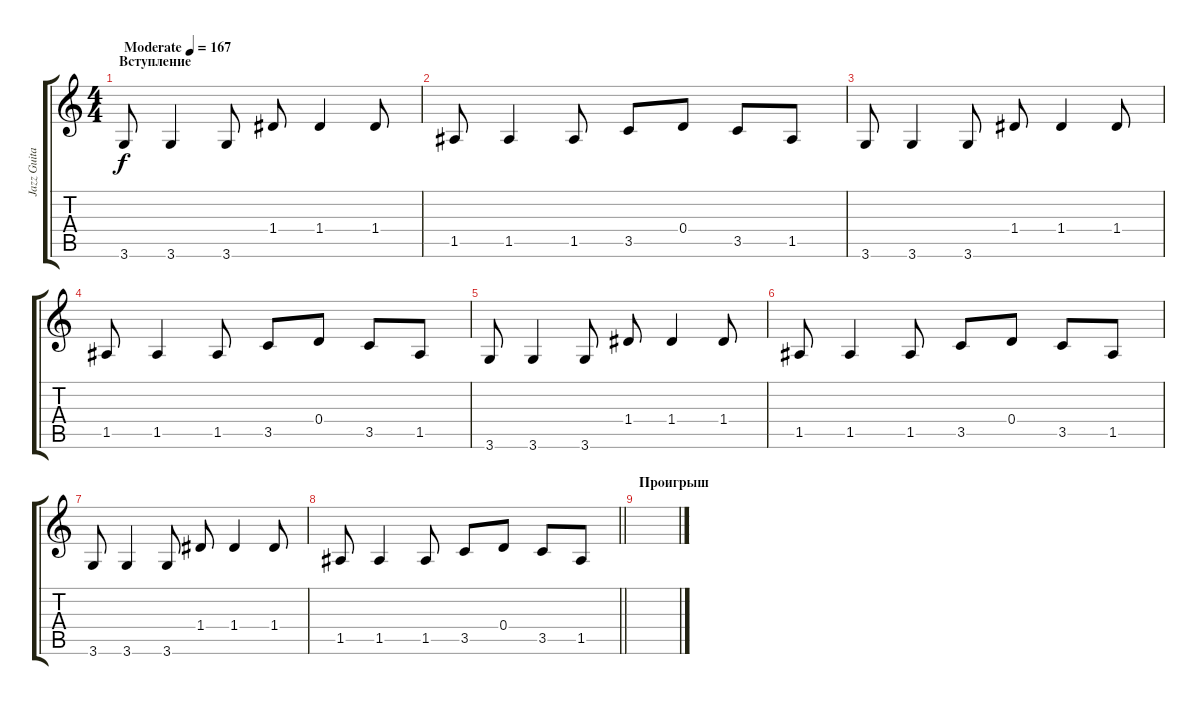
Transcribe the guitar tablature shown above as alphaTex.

\track ("Jazz Guitar" "Jazz Guita") {instrument electricguitarjazz}
\staff {score tabs}
\tuning (E4 B3 G3 D3 A2 E2) {hide}
\ts (4 4)
\section ("" "Вступление")
\tempo (167 "Moderate")
\clef g2
\ks c
3.6.8{dy f instrument electricguitarjazz} 3.6.4 3.6.8 1.4.8 1.4.4 1.4.8 |
1.5.8 1.5.4 1.5.8 3.5.8 0.4.8 3.5.8 1.5.8 |
3.6.8 3.6.4 3.6.8 1.4.8 1.4.4 1.4.8 |
1.5.8 1.5.4 1.5.8 3.5.8 0.4.8 3.5.8 1.5.8 |
3.6.8 3.6.4 3.6.8 1.4.8 1.4.4 1.4.8 |
1.5.8 1.5.4 1.5.8 3.5.8 0.4.8 3.5.8 1.5.8 |
3.6.8 3.6.4 3.6.8 1.4.8 1.4.4 1.4.8 |
\barLineRight lightlight
1.5.8 1.5.4 1.5.8 3.5.8 0.4.8 3.5.8 1.5.8 |
\section ("" "Проигрыш")
